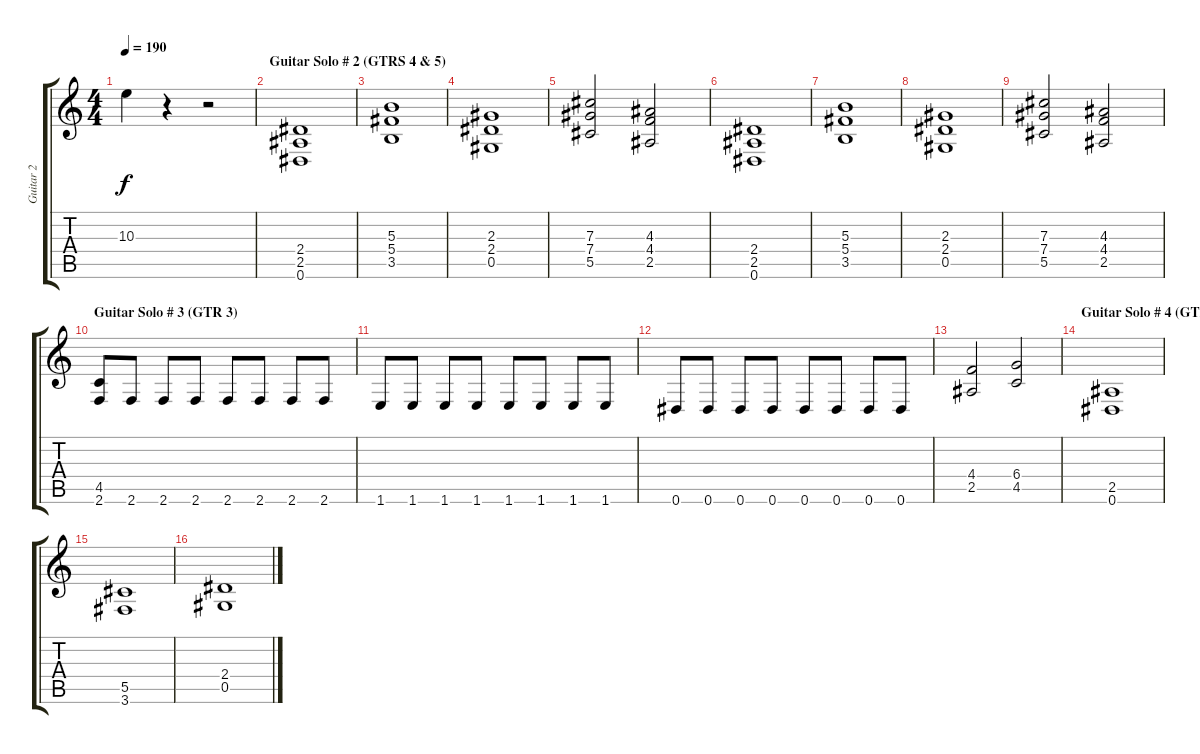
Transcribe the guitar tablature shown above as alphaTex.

\track ("Guitar 2" "Guitar 2") {instrument overdrivenguitar}
\staff {score tabs}
\tuning (Eb4 Bb3 Gb3 Db3 Ab2 Eb2) {hide}
\ts (4 4)
\tempo 190
\clef g2
\ks c
10.3.4{dy f} r.4 r.2 |
\section ("" "Guitar Solo # 2 (GTRS 4 & 5)")
(2.4 2.5 0.6).1 |
(5.3 5.4 3.5).1 |
(2.3 2.4 0.5).1 |
(7.3 7.4 5.5).2 (4.3 4.4 2.5).2 |
(2.4 2.5 0.6).1 |
(5.3 5.4 3.5).1 |
(2.3 2.4 0.5).1 |
(7.3 7.4 5.5).2 (4.3 4.4 2.5).2 |
\section ("" "Guitar Solo # 3 (GTR 3)")
(4.5 2.6).8 2.6.8 2.6.8 2.6.8 2.6.8 2.6.8 2.6.8 2.6.8 |
1.6.8 1.6.8 1.6.8 1.6.8 1.6.8 1.6.8 1.6.8 1.6.8 |
0.6.8 0.6.8 0.6.8 0.6.8 0.6.8 0.6.8 0.6.8 0.6.8 |
(4.4 2.5).2 (6.4 4.5).2 |
\section ("" "Guitar Solo # 4 (GTRS 4 & 5)")
(2.5 0.6).1 |
(5.5 3.6).1 |
(2.4 0.5).1
